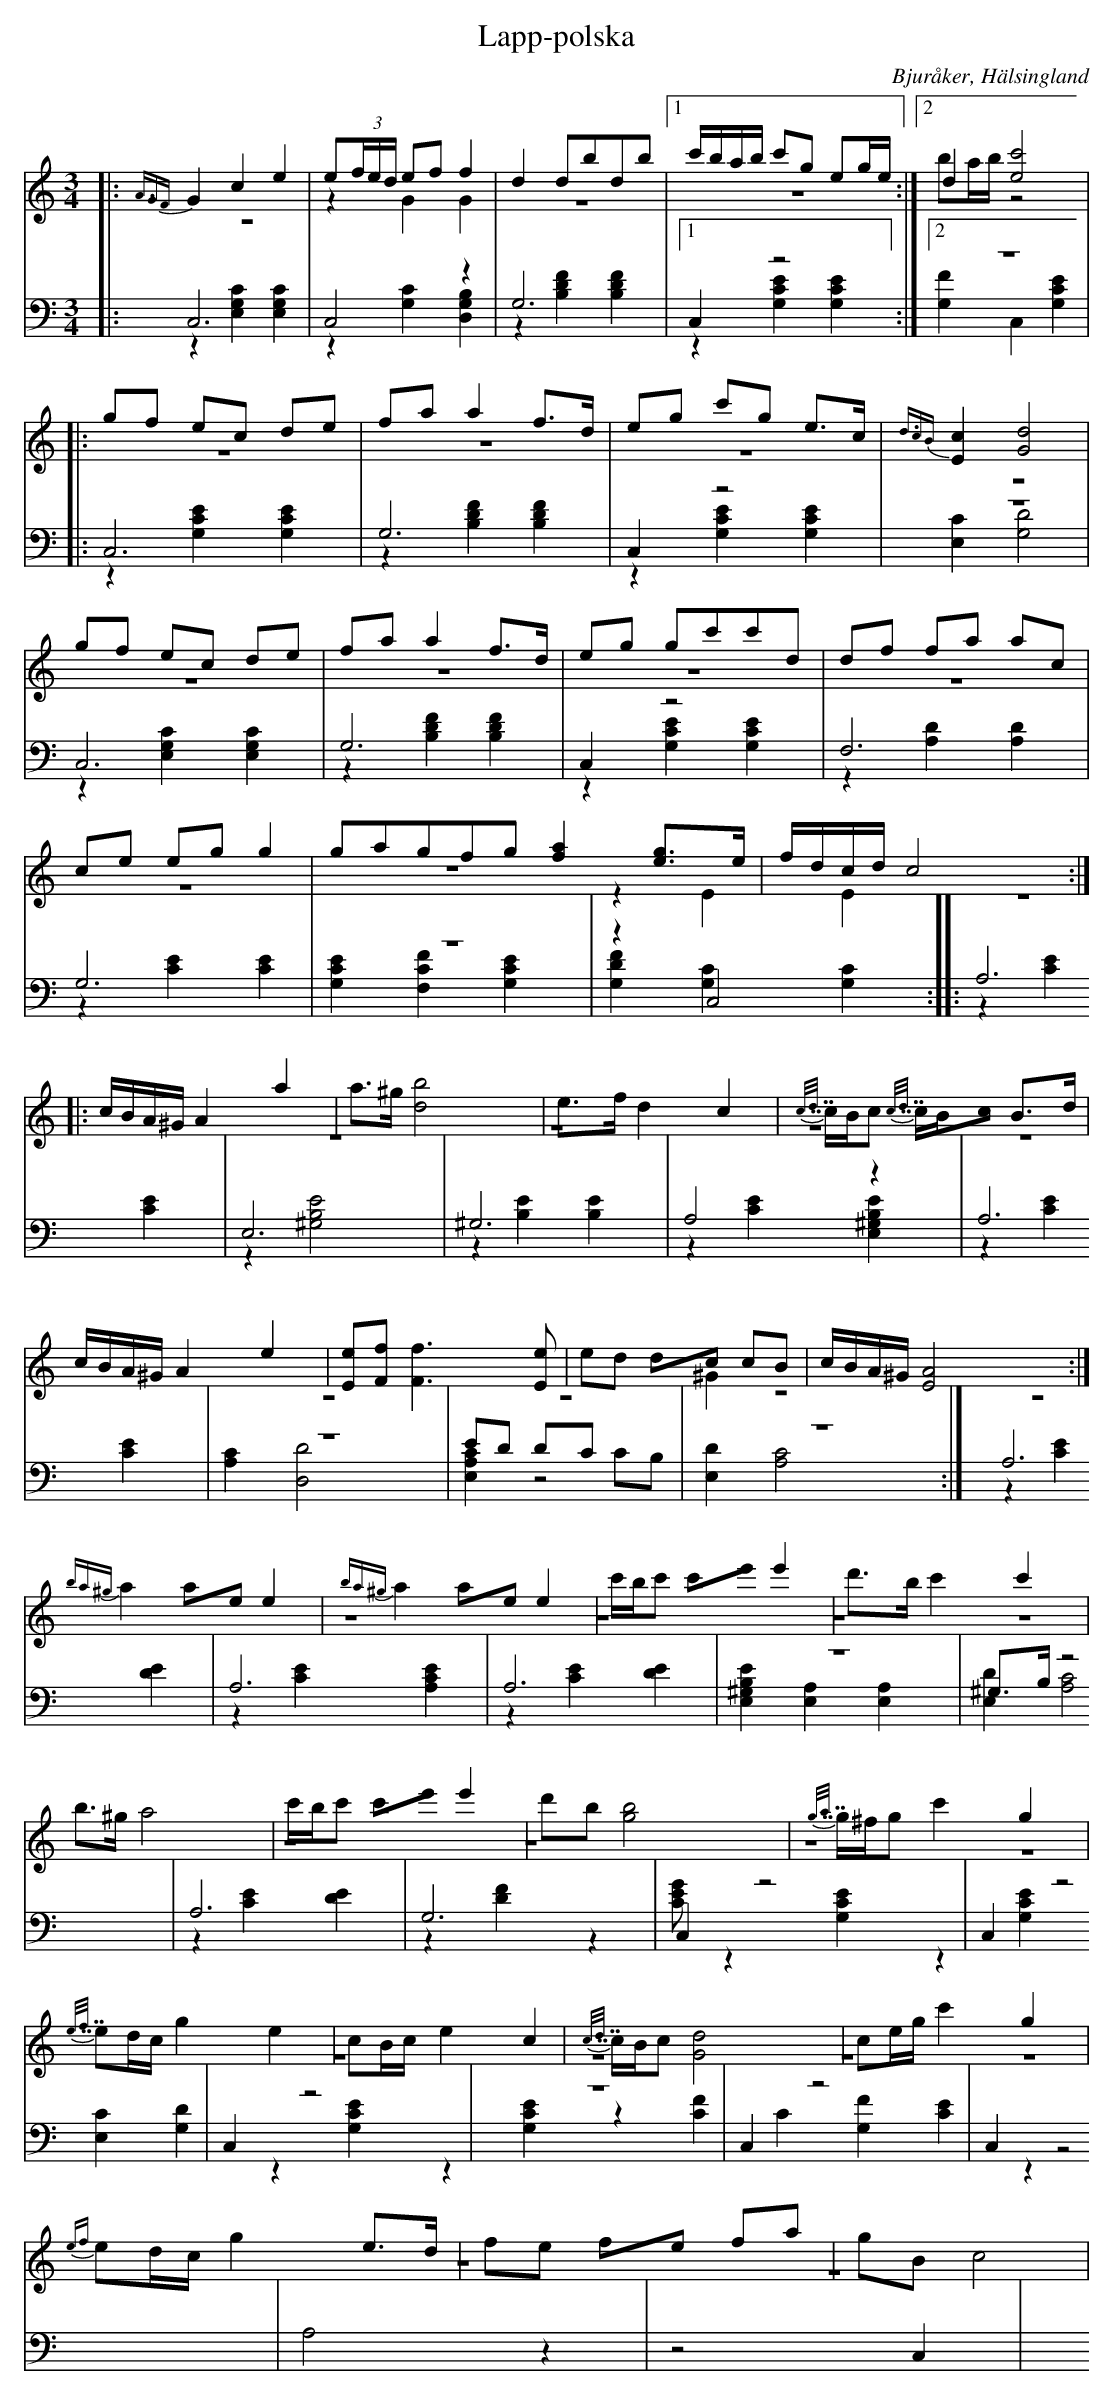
X:1
T: Lapp-polska
O: Bjuråker, Hälsingland
M: 3/4
L: 1/8
K: C
V:1
V:2 merge
V:3
V:4 merge
V:1
|:{A3/2GF}G2 c2 e2|e(3f/e/d/ ef f2|d2 dbdb|1 c'/b/a/b/ c'g eg/e/:|2 d2 [e4c'4]|
|:gf ec de|fa a2 f>d|eg c'g e>c|{d3/2cB}[c2E2] [G4d4]|
gf ec de|fa a2 f>d|eg gc'c'd|df fa ac|
ce eg g2|g2/5a2/5g2/5f2/5g2/5 [f2a2] [eg]>e|f/d/c/d/  c4:|
|:c/B/A/^G/ A2 a2|a>^g [d4b4]|e>f d2 c2|{c7/8d7/8}c/B/c {c7/8d7/8}c/B/c B>d|
c/B/A/^G/ A2 e2|[Ee][Ff] [F3f3] [Ee] |ed dc cB|c/B/A/^G/ [E4A4]:|
{ba^g}a2 ae e2|{ba^g}a2 ae e2|c'/b/c' c'e' e'2  |d'>b c'2 c'2|
 b>^g a4|c'/b/c' c'e' e'2|d'b [g4b4]|{g7/8a7/8}g/^f/g c'2 g2|
{e7/8f7/8}ed/c/ g2 e2|cB/c/ e2 c2|{c7/8d7/8}c/B/c [G4d4]|ce/g/ c'2 g2|
{ef}ed/c/ g2 e>d|fe fe fa|gB c4|
V:2
|:z6|z2 G2 G2|z6|1 z6:|2 ba/b/ z4|
|:z6|z6|z6|z6|
 z6|z6|z6|z6|
z6|z6|z2 E2 E2:|
|:z6|z6|z6|z6|
 z6|z6|z6|^G2 z4:|
|z6|z6|z6|z6|
 z6|z6|z6|z6|
z6|z6|z6|z6|
z6|z6|z6|
V:3  clef=bass
|:C,6|C,4 z2|G,6|1 C,2 z4:|2 z6|
|:C,6|G,6|C,2 z4|z6|
C,6|G,6|C,2 z4|F,6|
G,6|z6|z2 C,4:|
|:A,6|E,6|^G,6|A,4 z2|
A,6|z6|ED DC CB,|z6:|
A,6|A,6|A,6|z6|
 ^G,>B, z4|A,6|G,6|C,2 z4|
C,2 z4|C,2 z4|z6|C,2 z4|
C,2 z4|A,4 z2|z4 C,2|
V:4  clef=bass
|:z2 [E,2G,2C2] [E,2G,2C2]|z2 [G,2C2] [D,2G,2B,2]|z2 [B,2D2F2] [B,2D2F2]|1 z2 [G,2C2E2] [G,2C2E2]:|2 [G,2F2] C,2 [G,2C2E2]|
|:z2 [G,2C2E2] [G,2C2E2]|z2 [B,2D2F2] [B,2D2F2]|z2 [G,2C2E2] [G,2C2E2]|[E,2C2] [G,4D4]|
z2 [E,2G,2C2] [E,2G,2C2]|z2 [B,2D2F2] [B,2D2F2]|z2 [G,2C2E2] [G,2C2E2]|z2 [A,2D2] [A,2D2]|
z2 [C2E2] [C2E2]|[G,2C2E2] [F,2C2F2] [G,2C2E2] |[G,2D2F2] [G,2C2] [G,2C2]:|
|:z2 [C2E2] [C2E2]|z2 [^G,4B,4E4]|z2 [B,2E2] [B,2E2]|z2 [C2E2] [E,2^G,2B,2E2]|
z2 [C2E2] [C2E2]|[A,2C2] [D,4D4]|[E,2A,2C2] z4|[E,2D2] [A,4C4]:|
z2 [C2E2] [D2E2]|z2 [C2E2] [A,2C2E2]|z2 [C2E2] [D2E2]|[E,2^G,2B,2E2] [A,2E,2] [A,2E,2]|
 [E,2D2] [A,4C4]|z2 [C2E2] [D2E2]|z2 [D2F2]|z2 [G.2C2E2]|
z2 [G,2C2E2]|z2 [G,2C2E2]|[E,2C2] [G,2D2]|z2 [G,2C2E2]|
z2 [G,2C2E2]|z2 [C2F2] C2|[G,2F2] [C2E2] z2|
